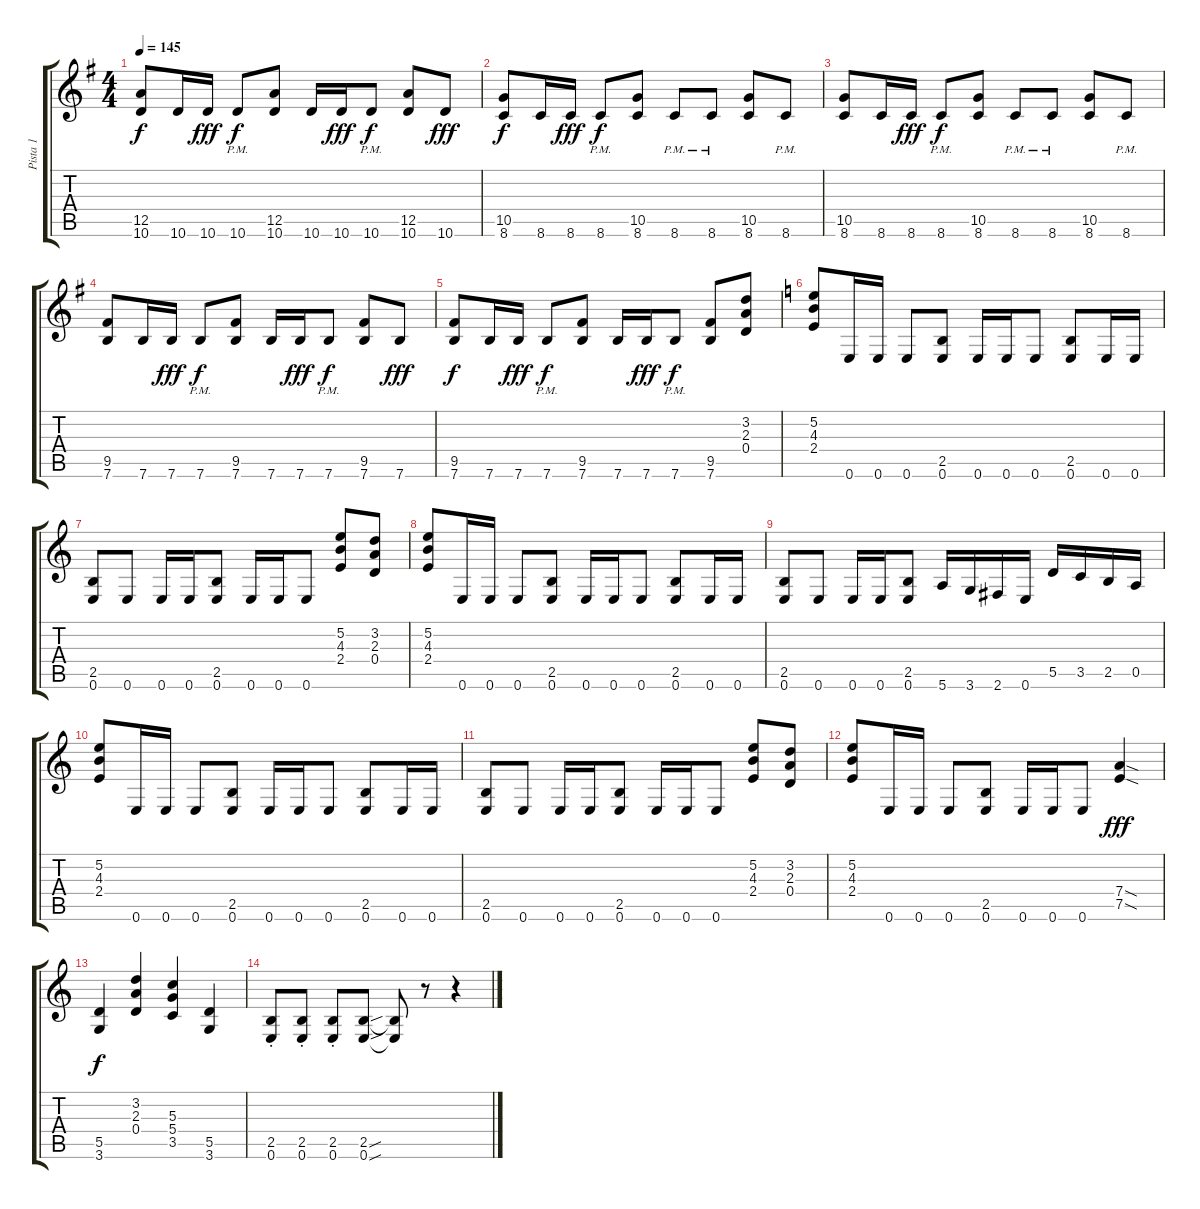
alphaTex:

\track ("Pista 1" "Pista 1") {instrument distortionguitar}
\staff {score tabs}
\tuning (E4 B3 G3 D3 A2 E2) {hide}
\ts (4 4)
\tempo 145
\clef g2
\ks g
(12.5 10.6).8{dy f} 10.6.16 10.6.16{dy fff} 10.6{pm}.8{dy f} (12.5 10.6).8 10.6.16 10.6.16{dy fff} 10.6{pm}.8{dy f} (12.5 10.6).8 10.6.8{dy fff} |
(10.5 8.6).8{dy f} 8.6.16 8.6.16{dy fff} 8.6{pm}.8{dy f} (10.5 8.6).8 8.6{pm}.8 8.6{pm}.8 (10.5 8.6).8 8.6{pm}.8 |
(10.5 8.6).8 8.6.16 8.6.16{dy fff} 8.6{pm}.8{dy f} (10.5 8.6).8 8.6{pm}.8 8.6{pm}.8 (10.5 8.6).8 8.6{pm}.8 |
(9.5 7.6).8 7.6.16 7.6.16{dy fff} 7.6{pm}.8{dy f} (9.5 7.6).8 7.6.16 7.6.16{dy fff} 7.6{pm}.8{dy f} (9.5 7.6).8 7.6.8{dy fff} |
(9.5 7.6).8{dy f} 7.6.16 7.6.16{dy fff} 7.6{pm}.8{dy f} (9.5 7.6).8 7.6.16 7.6.16{dy fff} 7.6{pm}.8{dy f} (9.5 7.6).8 (3.2 2.3 0.4).8 |
\ks c
(5.2 4.3 2.4).8 0.6.16 0.6.16 0.6.8 (2.5 0.6).8 0.6.16 0.6.16 0.6.8 (2.5 0.6).8 0.6.16 0.6.16 |
(2.5 0.6).8 0.6.8 0.6.16 0.6.16 (2.5 0.6).8 0.6.16 0.6.16 0.6.8 (5.2 4.3 2.4).8 (3.2 2.3 0.4).8 |
(5.2 4.3 2.4).8 0.6.16 0.6.16 0.6.8 (2.5 0.6).8 0.6.16 0.6.16 0.6.8 (2.5 0.6).8 0.6.16 0.6.16 |
(2.5 0.6).8 0.6.8 0.6.16 0.6.16 (2.5 0.6).8 5.6.16 3.6.16 2.6.16 0.6.16 5.5.16 3.5.16 2.5.16 0.5.16 |
(5.2 4.3 2.4).8 0.6.16 0.6.16 0.6.8 (2.5 0.6).8 0.6.16 0.6.16 0.6.8 (2.5 0.6).8 0.6.16 0.6.16 |
(2.5 0.6).8 0.6.8 0.6.16 0.6.16 (2.5 0.6).8 0.6.16 0.6.16 0.6.8 (5.2 4.3 2.4).8 (3.2 2.3 0.4).8 |
(5.2 4.3 2.4).8 0.6.16 0.6.16 0.6.8 (2.5 0.6).8 0.6.16 0.6.16 0.6.8 (7.4{sod} 7.5{sod}).4{dy fff} |
(5.5 3.6).4{dy f} (3.2 2.3 0.4).4 (5.3 5.4 3.5).4 (5.5 3.6).4 |
(2.5{st} 0.6{st}).8 (2.5{st} 0.6{st}).8 (2.5{st} 0.6{st}).8 (2.5{sou} 0.6{sou}).8 (2.5{t} 0.6{t}).8 r.8 r.4
